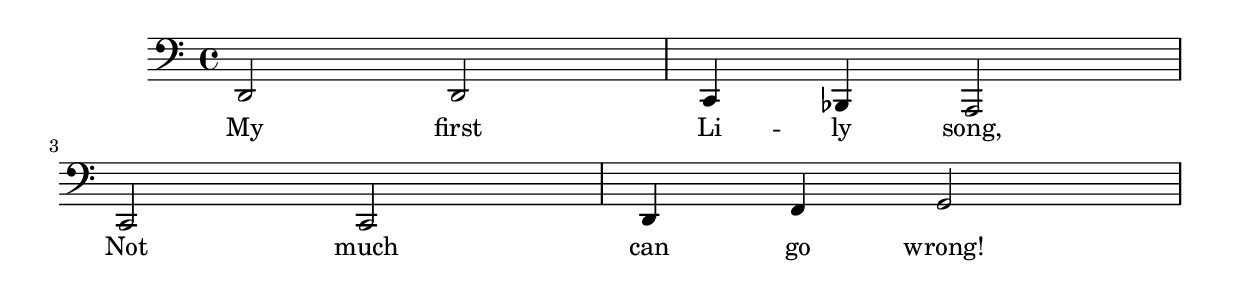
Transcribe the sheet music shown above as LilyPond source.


%% A simple song in LilyPond
<<
  \relative {
    \clef bass
    d,2 d c4 bes a2 \break
    c2 c d4 f g2
  }
  \addlyrics {
    My first Li -- ly song,
    Not much can go wrong!
  }
>>

%% Optional helper for automatic updating by convert-ly.  May be omitted.
\version "2.11.61"
    
